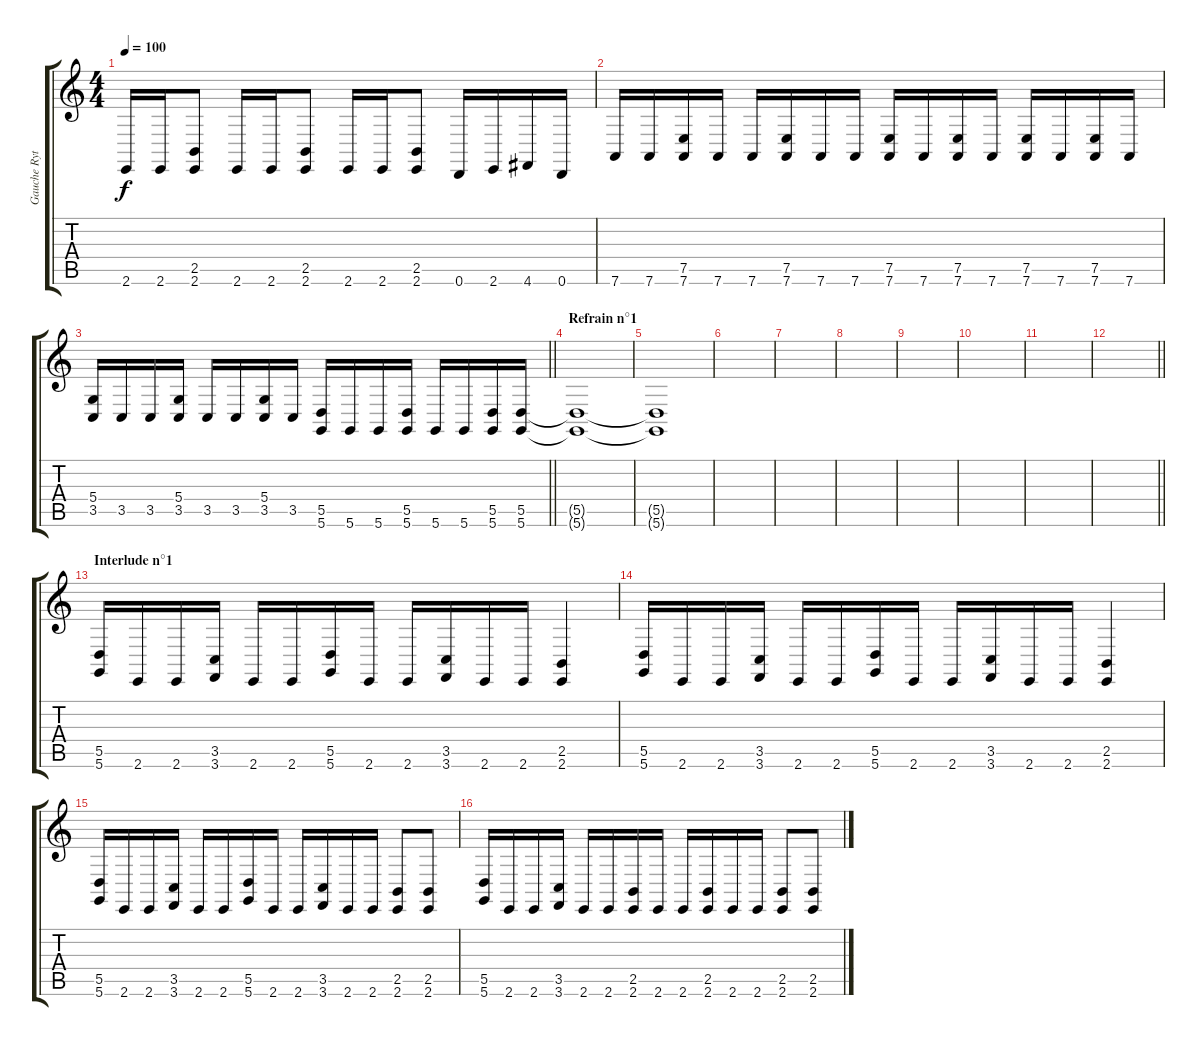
\track ("Gauche Rythmique" "Gauche Ryt") {instrument acousticgrandpiano}
\staff {score tabs}
\tuning (E4 B3 G3 D3 A2 D2) {hide}
\ts (4 4)
\tempo 100
\clef g2
\ks c
2.6.16{dy f} 2.6.16 (2.5 2.6).8 2.6.16 2.6.16 (2.5 2.6).8 2.6.16 2.6.16 (2.5 2.6).8 0.6.16 2.6.16 4.6.16 0.6.16 |
7.6.16 7.6.16 (7.5 7.6).16 7.6.16 7.6.16 (7.5 7.6).16 7.6.16 7.6.16 (7.5 7.6).16 7.6.16 (7.5 7.6).16 7.6.16 (7.5 7.6).16 7.6.16 (7.5 7.6).16 7.6.16 |
\barLineRight lightlight
(5.4 3.5).16 3.5.16 3.5.16 (5.4 3.5).16 3.5.16 3.5.16 (5.4 3.5).16 3.5.16 (5.5 5.6).16 5.6.16 5.6.16 (5.5 5.6).16 5.6.16 5.6.16 (5.5 5.6).16 (5.5 5.6).16 |
\section ("" "Refrain n°1")
(5.5{t} 5.6{t}).1 |
(5.5{t} 5.6{t}).1 |
|
|
|
|
|
|
\barLineRight lightlight
|
\section ("" "Interlude n°1")
(5.5 5.6).16 2.6.16 2.6.16 (3.5 3.6).16 2.6.16 2.6.16 (5.5 5.6).16 2.6.16 2.6.16 (3.5 3.6).16 2.6.16 2.6.16 (2.5 2.6).4 |
(5.5 5.6).16 2.6.16 2.6.16 (3.5 3.6).16 2.6.16 2.6.16 (5.5 5.6).16 2.6.16 2.6.16 (3.5 3.6).16 2.6.16 2.6.16 (2.5 2.6).4 |
(5.5 5.6).16 2.6.16 2.6.16 (3.5 3.6).16 2.6.16 2.6.16 (5.5 5.6).16 2.6.16 2.6.16 (3.5 3.6).16 2.6.16 2.6.16 (2.5 2.6).8 (2.5 2.6).8 |
(5.5 5.6).16 2.6.16 2.6.16 (3.5 3.6).16 2.6.16 2.6.16 (2.5 2.6).16 2.6.16 2.6.16 (2.5 2.6).16 2.6.16 2.6.16 (2.5 2.6).8 (2.5 2.6).8
